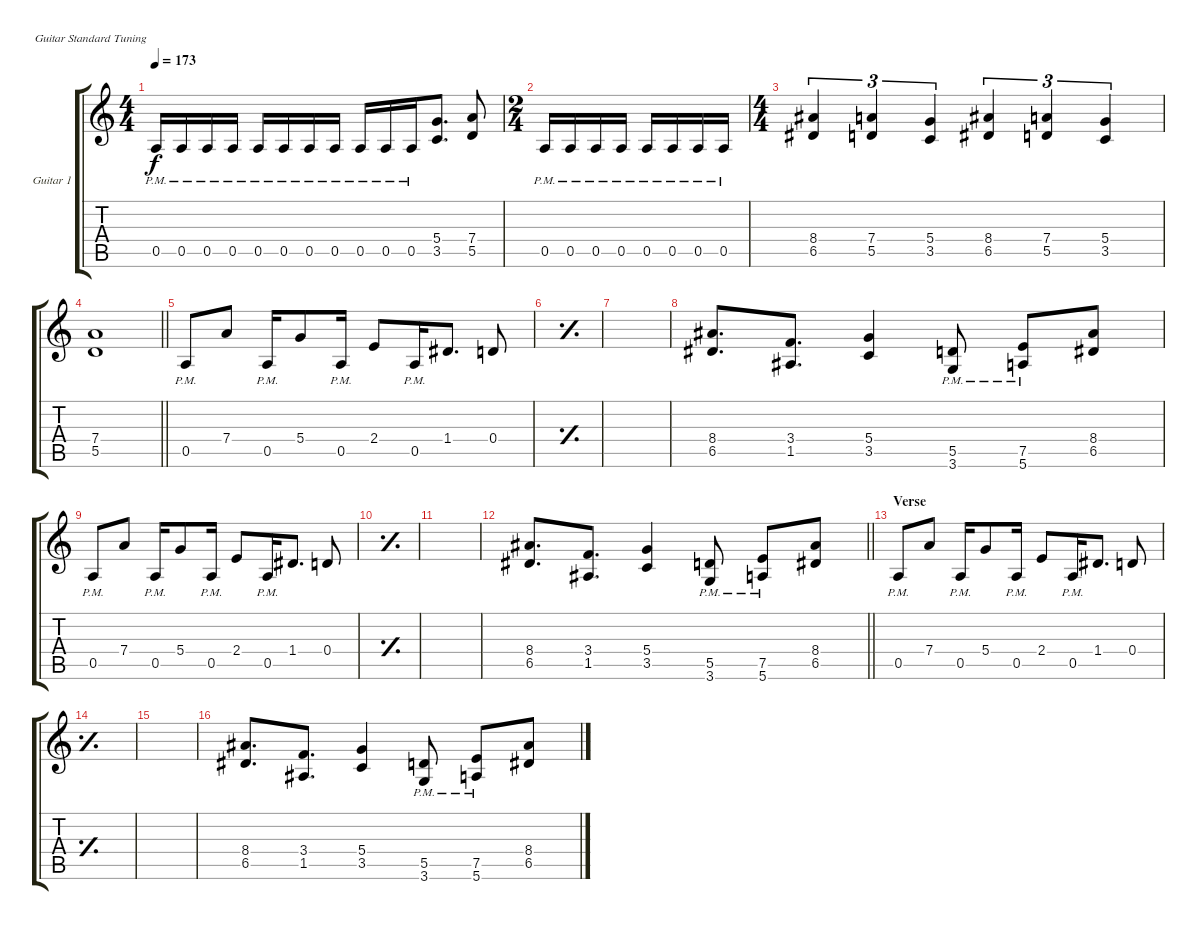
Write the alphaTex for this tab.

\bracketExtendMode groupsimilarinstruments
\firstSystemTrackNameOrientation horizontal
\otherSystemsTrackNameOrientation horizontal
\track ("Guitar 1" "Guitar 1") {instrument distortionguitar}
\staff {score tabs}
\tuning (E4 B3 G3 D3 A2 E2)
\ts (4 4)
\tempo 173
\clef g2
\ks c
0.5{pm}.16{dy f} 0.5{pm}.16 0.5{pm}.16 0.5{pm}.16 0.5{pm}.16 0.5{pm}.16 0.5{pm}.16 0.5{pm}.16 0.5{pm}.16 0.5{pm}.16 0.5{pm}.16 (5.4 3.5).8{d} (7.4 5.5).8 |
\ts (2 4)
0.5{pm}.16 0.5{pm}.16 0.5{pm}.16 0.5{pm}.16 0.5{pm}.16 0.5{pm}.16 0.5{pm}.16 0.5{pm}.16 |
\ts (4 4)
(8.4 6.5).4{tu (3 2)} (7.4 5.5).4{tu (3 2)} (5.4 3.5).4{tu (3 2)} (8.4 6.5).4{tu (3 2)} (7.4 5.5).4{tu (3 2)} (5.4 3.5).4{tu (3 2)} |
\barLineRight lightlight
(7.4 5.5).1 |
0.5{pm}.8 7.4.8 0.5{pm}.16 5.4.8 0.5{pm}.16 2.4.8 0.5{pm}.16 1.4.8{d} 0.4.8 |
\simile simple
|
|
\simile none
(8.4 6.5).8{d} (3.4 1.5).8{d} (5.4 3.5).4 (5.5{pm} 3.6{pm}).8 (7.5{pm} 5.6{pm}).8 (8.4 6.5).8 |
0.5{pm}.8 7.4.8 0.5{pm}.16 5.4.8 0.5{pm}.16 2.4.8 0.5{pm}.16 1.4.8{d} 0.4.8 |
\simile simple
|
|
\simile none
\barLineRight lightlight
(8.4 6.5).8{d} (3.4 1.5).8{d} (5.4 3.5).4 (5.5{pm} 3.6{pm}).8 (7.5{pm} 5.6{pm}).8 (8.4 6.5).8 |
\section ("" "Verse")
0.5{pm}.8 7.4.8 0.5{pm}.16 5.4.8 0.5{pm}.16 2.4.8 0.5{pm}.16 1.4.8{d} 0.4.8 |
\simile simple
|
|
\simile none
(8.4 6.5).8{d} (3.4 1.5).8{d} (5.4 3.5).4 (5.5{pm} 3.6{pm}).8 (7.5{pm} 5.6{pm}).8 (8.4 6.5).8
